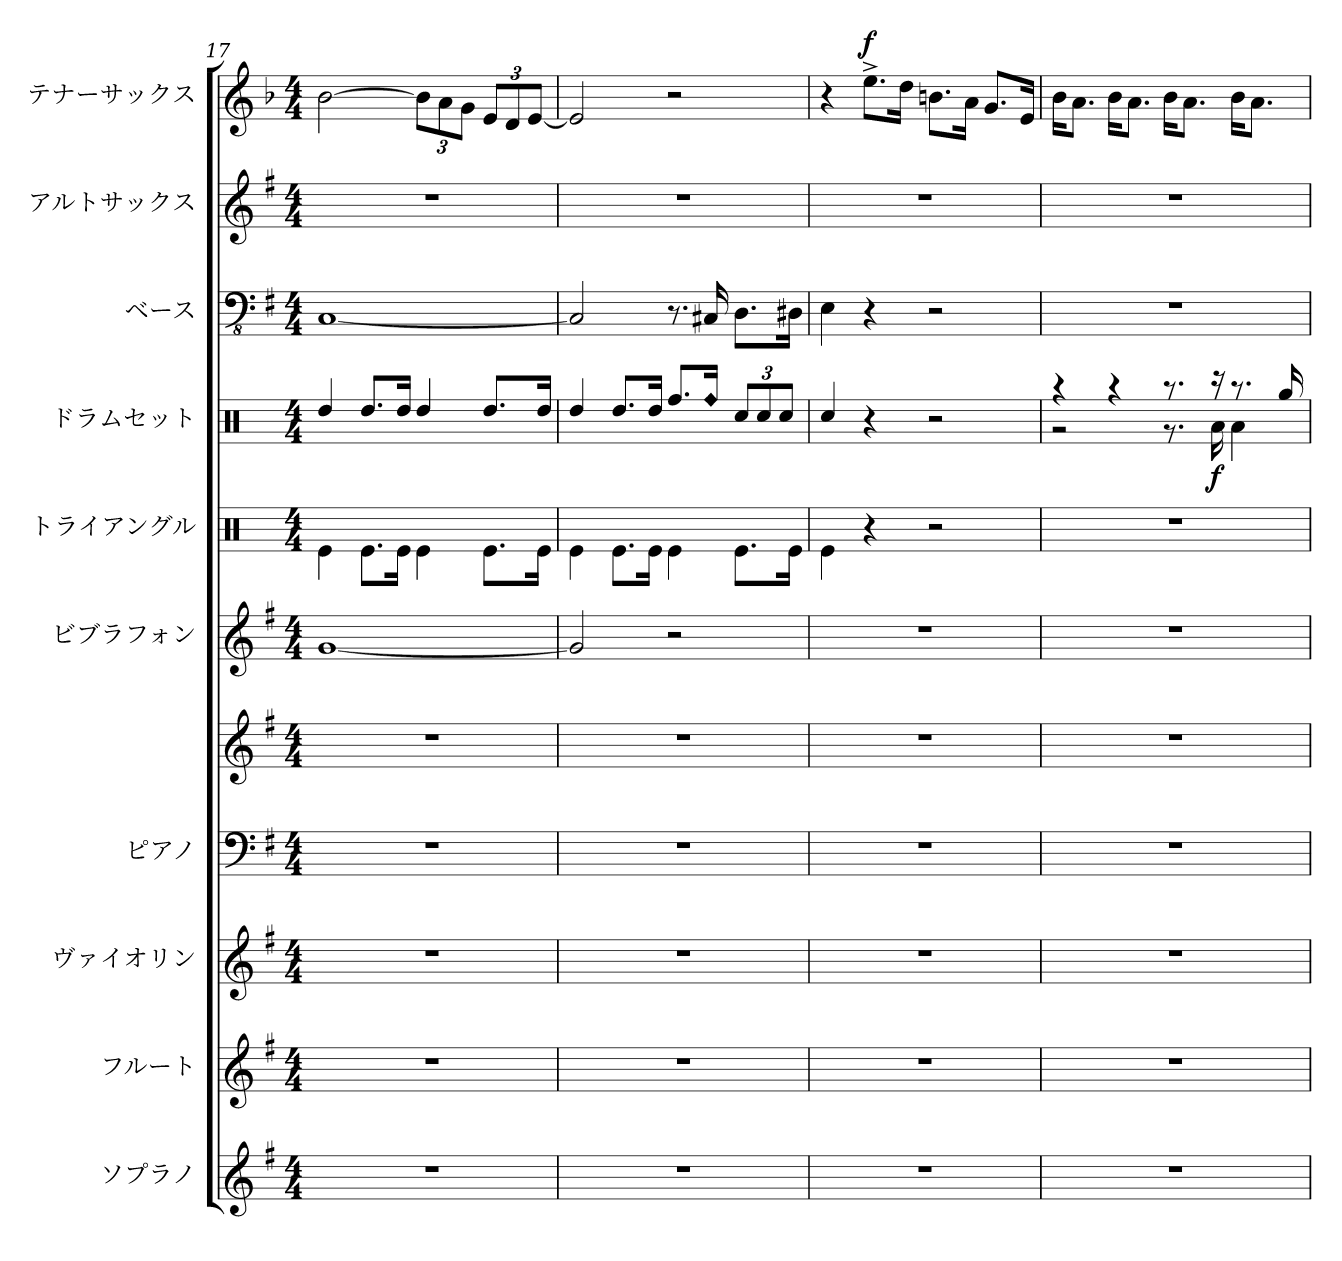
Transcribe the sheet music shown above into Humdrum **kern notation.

**kern	**kern	**kern	**kern	**kern	**kern	**kern	**kern	**dynam	**kern	**kern	**kern	**dynam
*part10	*part9	*part8	*part7	*part7	*part6	*part5	*part4	*part4	*part3	*part2	*part1	*part1
*staff11	*staff10	*staff9	*staff8	*staff7	*staff6	*staff5	*staff4	*staff4	*staff3	*staff2	*staff1	*staff1
*I"ソプラノ	*I"フルート	*I"ヴァイオリン	*I"ピアノ	*	*I"ビブラフォン	*I"トライアングル	*I"ドラムセット	*	*I"ベース	*I"アルトサックス	*I"テナーサックス	*
!!LO:PB:g=z
*clefG2	*clefG2	*clefG2	*clefF4	*clefG2	*clefG2	*clefX	*clefX	*	*clefFv4	*clefG2	*clefG2	*
*	*	*	*	*	*	*	*	*	*	*ITrd5c9	*ITrd8c14	*
*k[f#]	*k[f#]	*k[f#]	*k[f#]	*k[f#]	*k[f#]	*k[]	*k[]	*	*k[f#]	*k[b-e-]	*k[b-]	*
*M4/4	*M4/4	*M4/4	*M4/4	*M4/4	*M4/4	*M4/4	*M4/4	*	*M4/4	*M4/4	*M4/4	*
=17	=17	=17	=17	=17	=17	=17	=17	=17	=17	=17	=17	=17
1r	1r	1r	1r	1r	[1g	4Re\	4Rdd/	.	[1CC	1r	[2B-\	.
.	.	.	.	.	.	8.Re\L	8.Rdd/L	.	.	.	.	.
.	.	.	.	.	.	16Re\Jk	16Rdd/Jk	.	.	.	.	.
*	*	*	*	*	*	*	*	*	*	*	*Xbrackettup	*
.	.	.	.	.	.	4Re\	4Rdd/	.	.	.	12B-\L]	.
.	.	.	.	.	.	.	.	.	.	.	12A\	.
.	.	.	.	.	.	.	.	.	.	.	12G\J	.
.	.	.	.	.	.	8.Re\L	8.Rdd/L	.	.	.	12E/L	.
.	.	.	.	.	.	.	.	.	.	.	12D/	.
.	.	.	.	.	.	.	.	.	.	.	[12E/J	.
.	.	.	.	.	.	16Re\Jk	16Rdd/Jk	.	.	.	.	.
=18	=18	=18	=18	=18	=18	=18	=18	=18	=18	=18	=18	=18
1r	1r	1r	1r	1r	2g/]	4Re\	4Rdd/	.	2CC/]	1r	2E/]	.
.	.	.	.	.	.	8.Re\L	8.Rdd/L	.	.	.	.	.
.	.	.	.	.	.	16Re\Jk	16Rdd/Jk	.	.	.	.	.
.	.	.	.	.	2r	4Re\	8.Rff/L	.	8.r	.	2r	.
!	!	!	!	!	!	!	!LO:N:head=diamond	!	!	!	!	!
.	.	.	.	.	.	.	16Rff/Jk	.	16CC#X/	.	.	.
*	*	*	*	*	*	*	*Xbrackettup	*	*	*	*	*
.	.	.	.	.	.	8.Re\L	12Rcc/L	.	8.DD\L	.	.	.
.	.	.	.	.	.	.	12Rcc/	.	.	.	.	.
.	.	.	.	.	.	.	12Rcc/J	.	.	.	.	.
.	.	.	.	.	.	16Re\Jk	.	.	16DD#X\Jk	.	.	.
=19	=19	=19	=19	=19	=19	=19	=19	=19	=19	=19	=19	=19
1r	1r	1r	1r	1r	1r	4Re\	4Rcc/	.	4EE\	1r	4r	.
!	!	!	!	!	!	!	!	!	!	!	!	!LO:DY:a
.	.	.	.	.	.	4r	4r	.	4r	.	8.e^\L	f
.	.	.	.	.	.	.	.	.	.	.	16d\Jk	.
.	.	.	.	.	.	2r	2r	.	2r	.	8.Bn\L	.
.	.	.	.	.	.	.	.	.	.	.	16A\Jk	.
.	.	.	.	.	.	.	.	.	.	.	8.G/L	.
.	.	.	.	.	.	.	.	.	.	.	16E/Jk	.
=20	=20	=20	=20	=20	=20	=20	=20	=20	=20	=20	=20	=20
*	*	*	*	*	*	*	*^	*	*	*	*	*
1r	1r	1r	1r	1r	1r	1r	4r	2r	.	1r	1r	16B-\KL	.
.	.	.	.	.	.	.	.	.	.	.	.	8.A\J	.
.	.	.	.	.	.	.	4r	.	.	.	.	16B-\KL	.
.	.	.	.	.	.	.	.	.	.	.	.	8.A\J	.
.	.	.	.	.	.	.	8.r	8.r	.	.	.	16B-\KL	.
.	.	.	.	.	.	.	.	.	.	.	.	8.A\J	.
!	!	!	!	!	!	!	!	!	!LO:DY:b	!	!	!	!
.	.	.	.	.	.	.	16r	16Ra\	f	.	.	.	.
.	.	.	.	.	.	.	8.r	4Ra\	.	.	.	16B-\KL	.
.	.	.	.	.	.	.	.	.	.	.	.	8.A\J	.
.	.	.	.	.	.	.	16Rgg/	.	.	.	.	.	.
*	*	*	*	*	*	*	*v	*v	*	*	*	*	*
=	=	=	=	=	=	=	=	=	=	=	=	=
*-	*-	*-	*-	*-	*-	*-	*-	*-	*-	*-	*-	*-
